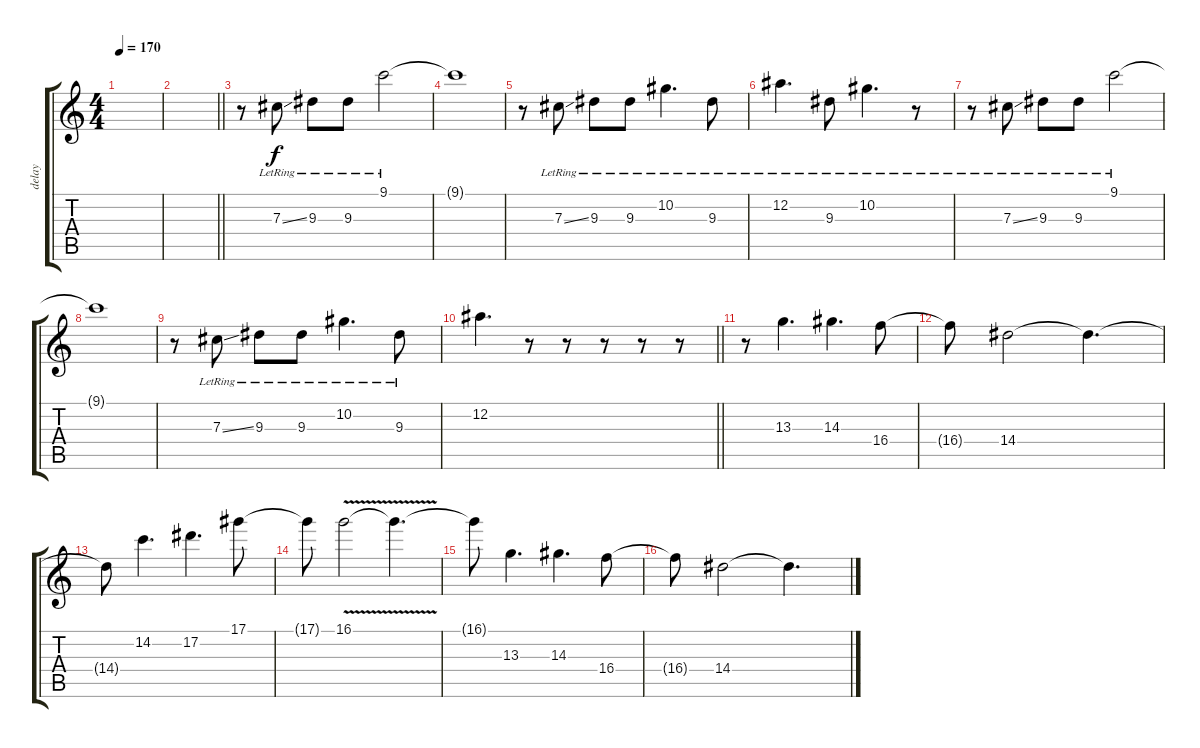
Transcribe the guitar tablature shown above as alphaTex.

\track ("delay" "delay") {instrument distortionguitar}
\staff {score tabs}
\tuning (Eb4 Bb3 Gb3 Db3 Ab2 Db2) {hide}
\ts (4 4)
\tempo 170
\clef g2
\ks c
|
\barLineRight lightlight
|
\section ("" "")
r.8 7.3{ss lr}.8 9.3{lr}.8 9.3{lr}.8 9.1{lr}.2 |
9.1{t}.1 |
r.8 7.3{ss lr}.8 9.3{lr}.8 9.3{lr}.8 10.2{lr}.4{d} 9.3{lr}.8 |
12.2{lr}.4{d} 9.3{lr}.8 10.2{lr}.4{d} r.8 |
r.8 7.3{ss lr}.8 9.3{lr}.8 9.3{lr}.8 9.1{lr}.2 |
9.1{t}.1 |
r.8 7.3{ss lr}.8 9.3{lr}.8 9.3{lr}.8 10.2{lr}.4{d} 9.3{lr}.8 |
\barLineRight lightlight
12.2.4{d} r.8 r.8 r.8 r.8 r.8 |
\section ("" "")
r.8 13.3.4{d} 14.3.4{d} 16.4.8 |
16.4{t}.8 14.4.2 14.4{t}.4{d} |
14.4{t}.8 14.2.4{d} 17.2.4{d} 17.1.8 |
17.1{t}.8 16.1{v}.2 16.1{t}.4{d} |
16.1{t}.8 13.3.4{d} 14.3.4{d} 16.4.8 |
16.4{t}.8 14.4.2 14.4{t}.4{d}
